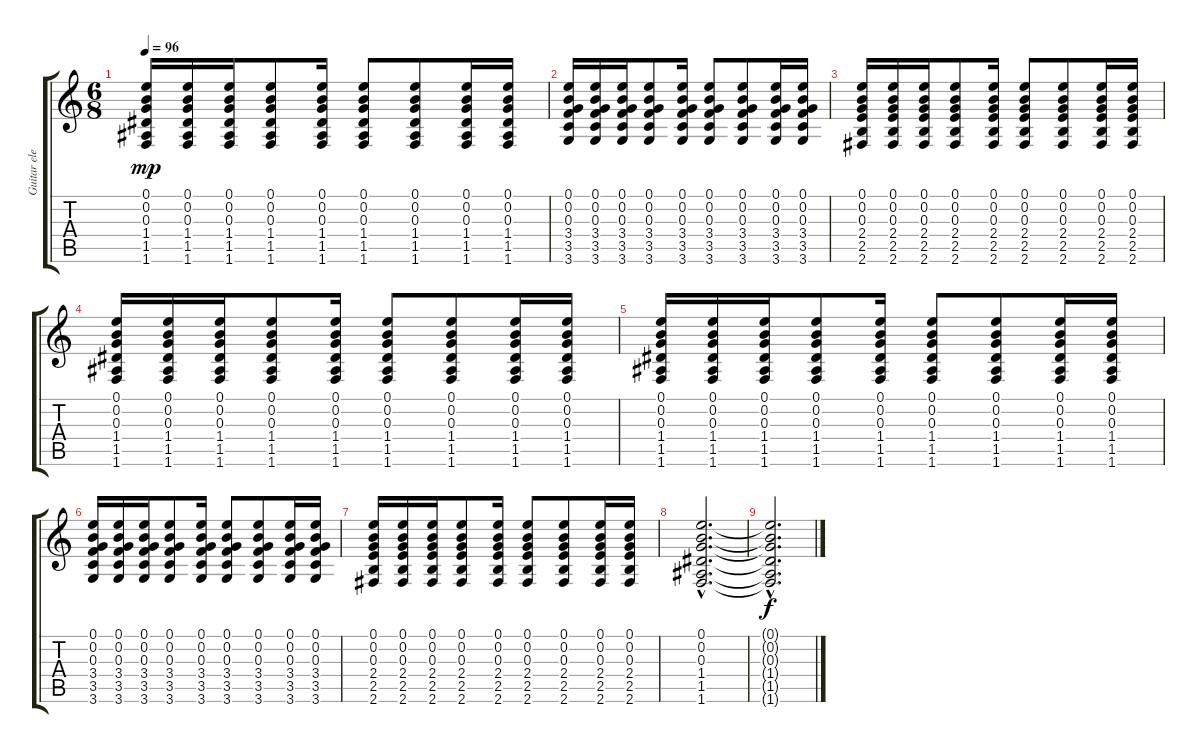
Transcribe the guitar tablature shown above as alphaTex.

\track ("Guitar elec 1" "Guitar ele") {instrument electricguitarclean}
\staff {score tabs}
\tuning (E4 B3 G3 D3 A2 E2) {hide}
\ts (6 8)
\tempo 96
\clef g2
\ks c
(0.1 0.2 0.3 1.4 1.5 1.6).16{dy mp} (0.1 0.2 0.3 1.4 1.5 1.6).16 (0.1 0.2 0.3 1.4 1.5 1.6).16 (0.1 0.2 0.3 1.4 1.5 1.6).8 (0.1 0.2 0.3 1.4 1.5 1.6).16 (0.1 0.2 0.3 1.4 1.5 1.6).8 (0.1 0.2 0.3 1.4 1.5 1.6).8 (0.1 0.2 0.3 1.4 1.5 1.6).16 (0.1 0.2 0.3 1.4 1.5 1.6).16 |
(0.1 0.2 0.3 3.4 3.5 3.6).16 (0.1 0.2 0.3 3.4 3.5 3.6).16 (0.1 0.2 0.3 3.4 3.5 3.6).16 (0.1 0.2 0.3 3.4 3.5 3.6).8 (0.1 0.2 0.3 3.4 3.5 3.6).16 (0.1 0.2 0.3 3.4 3.5 3.6).8 (0.1 0.2 0.3 3.4 3.5 3.6).8 (0.1 0.2 0.3 3.4 3.5 3.6).16 (0.1 0.2 0.3 3.4 3.5 3.6).16 |
(0.1 0.2 0.3 2.4 2.5 2.6).16 (0.1 0.2 0.3 2.4 2.5 2.6).16 (0.1 0.2 0.3 2.4 2.5 2.6).16 (0.1 0.2 0.3 2.4 2.5 2.6).8 (0.1 0.2 0.3 2.4 2.5 2.6).16 (0.1 0.2 0.3 2.4 2.5 2.6).8 (0.1 0.2 0.3 2.4 2.5 2.6).8 (0.1 0.2 0.3 2.4 2.5 2.6).16 (0.1 0.2 0.3 2.4 2.5 2.6).16 |
(0.1 0.2 0.3 1.4 1.5 1.6).16 (0.1 0.2 0.3 1.4 1.5 1.6).16 (0.1 0.2 0.3 1.4 1.5 1.6).16 (0.1 0.2 0.3 1.4 1.5 1.6).8 (0.1 0.2 0.3 1.4 1.5 1.6).16 (0.1 0.2 0.3 1.4 1.5 1.6).8 (0.1 0.2 0.3 1.4 1.5 1.6).8 (0.1 0.2 0.3 1.4 1.5 1.6).16 (0.1 0.2 0.3 1.4 1.5 1.6).16 |
(0.1 0.2 0.3 1.4 1.5 1.6).16 (0.1 0.2 0.3 1.4 1.5 1.6).16 (0.1 0.2 0.3 1.4 1.5 1.6).16 (0.1 0.2 0.3 1.4 1.5 1.6).8 (0.1 0.2 0.3 1.4 1.5 1.6).16 (0.1 0.2 0.3 1.4 1.5 1.6).8 (0.1 0.2 0.3 1.4 1.5 1.6).8 (0.1 0.2 0.3 1.4 1.5 1.6).16 (0.1 0.2 0.3 1.4 1.5 1.6).16 |
(0.1 0.2 0.3 3.4 3.5 3.6).16 (0.1 0.2 0.3 3.4 3.5 3.6).16 (0.1 0.2 0.3 3.4 3.5 3.6).16 (0.1 0.2 0.3 3.4 3.5 3.6).8 (0.1 0.2 0.3 3.4 3.5 3.6).16 (0.1 0.2 0.3 3.4 3.5 3.6).8 (0.1 0.2 0.3 3.4 3.5 3.6).8 (0.1 0.2 0.3 3.4 3.5 3.6).16 (0.1 0.2 0.3 3.4 3.5 3.6).16 |
(0.1 0.2 0.3 2.4 2.5 2.6).16 (0.1 0.2 0.3 2.4 2.5 2.6).16 (0.1 0.2 0.3 2.4 2.5 2.6).16 (0.1 0.2 0.3 2.4 2.5 2.6).8 (0.1 0.2 0.3 2.4 2.5 2.6).16 (0.1 0.2 0.3 2.4 2.5 2.6).8 (0.1 0.2 0.3 2.4 2.5 2.6).8 (0.1 0.2 0.3 2.4 2.5 2.6).16 (0.1 0.2 0.3 2.4 2.5 2.6).16 |
(0.1{hac} 0.2{hac} 0.3{hac} 1.4{hac} 1.5{hac} 1.6{hac}).2{d} |
(0.1{hac t} 0.2{hac t} 0.3{hac t} 1.4{hac t} 1.5{hac t} 1.6{hac t}).2{d dy f}
